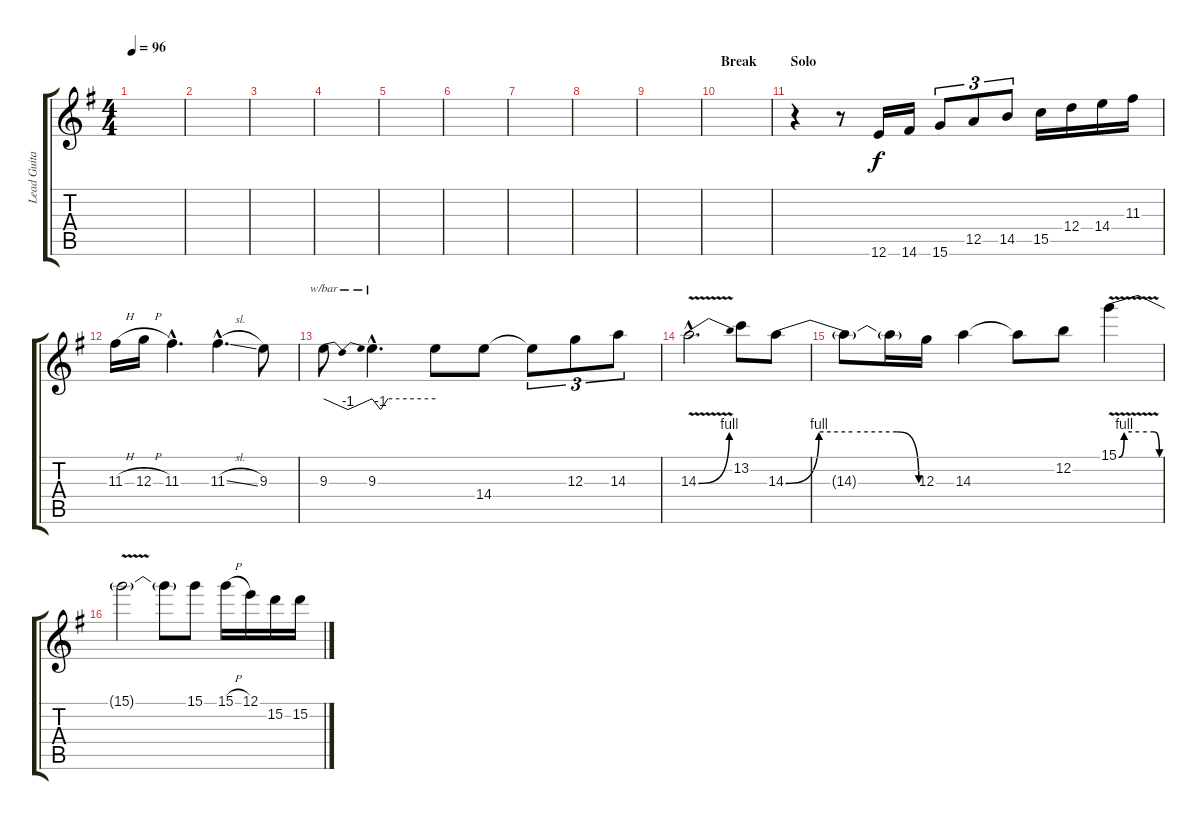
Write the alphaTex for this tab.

\track ("Lead Guitar" "Lead Guita") {instrument distortionguitar}
\staff {score tabs}
\tuning (E4 B3 G3 D3 A2 E2) {hide}
\ts (4 4)
\tempo 96
\clef g2
\ks eminor
|
|
|
|
|
|
|
|
|
\section ("" "Break")
|
\section ("" "Solo")
r.4 r.8 12.6.16 14.6.16 15.6.8{tu (3 2)} 12.5.8{tu (3 2)} 14.5.8{tu (3 2)} 15.5.16 12.4.16 14.4.16 11.3.16 |
11.3{h}.16 12.3{h}.16 11.3{hac}.4{d} 11.3{sl hac}.4{d} 9.3.8 |
9.3.8{tbe (dip default 0 0 30 -4 60 0)} 9.3{hac}.4{d tbe (custom default 0 0 8 -4 15 0 60 0)} 9.3{t}.8 14.4.8 14.4{t}.8{tu (3 2)} 12.3.8{tu (3 2)} 14.3.8{tu (3 2)} |
14.3{be (bend 0 0 60 4) v hac}.2{d} 13.2.8 14.3{be (custom 0 0 15 4 30 4 50 4 60 0)}.8 |
14.3{t}.8 14.3{t}.16 12.3.16 14.3.4 14.3{t}.8 12.2.8 15.1{be (custom 0 0 8 4 30 4 52 4 60 0) v}.4 |
15.1{t}.2 15.1{t}.8 15.1.8 15.1{h}.16 12.1.16 15.2.16 15.2.16
